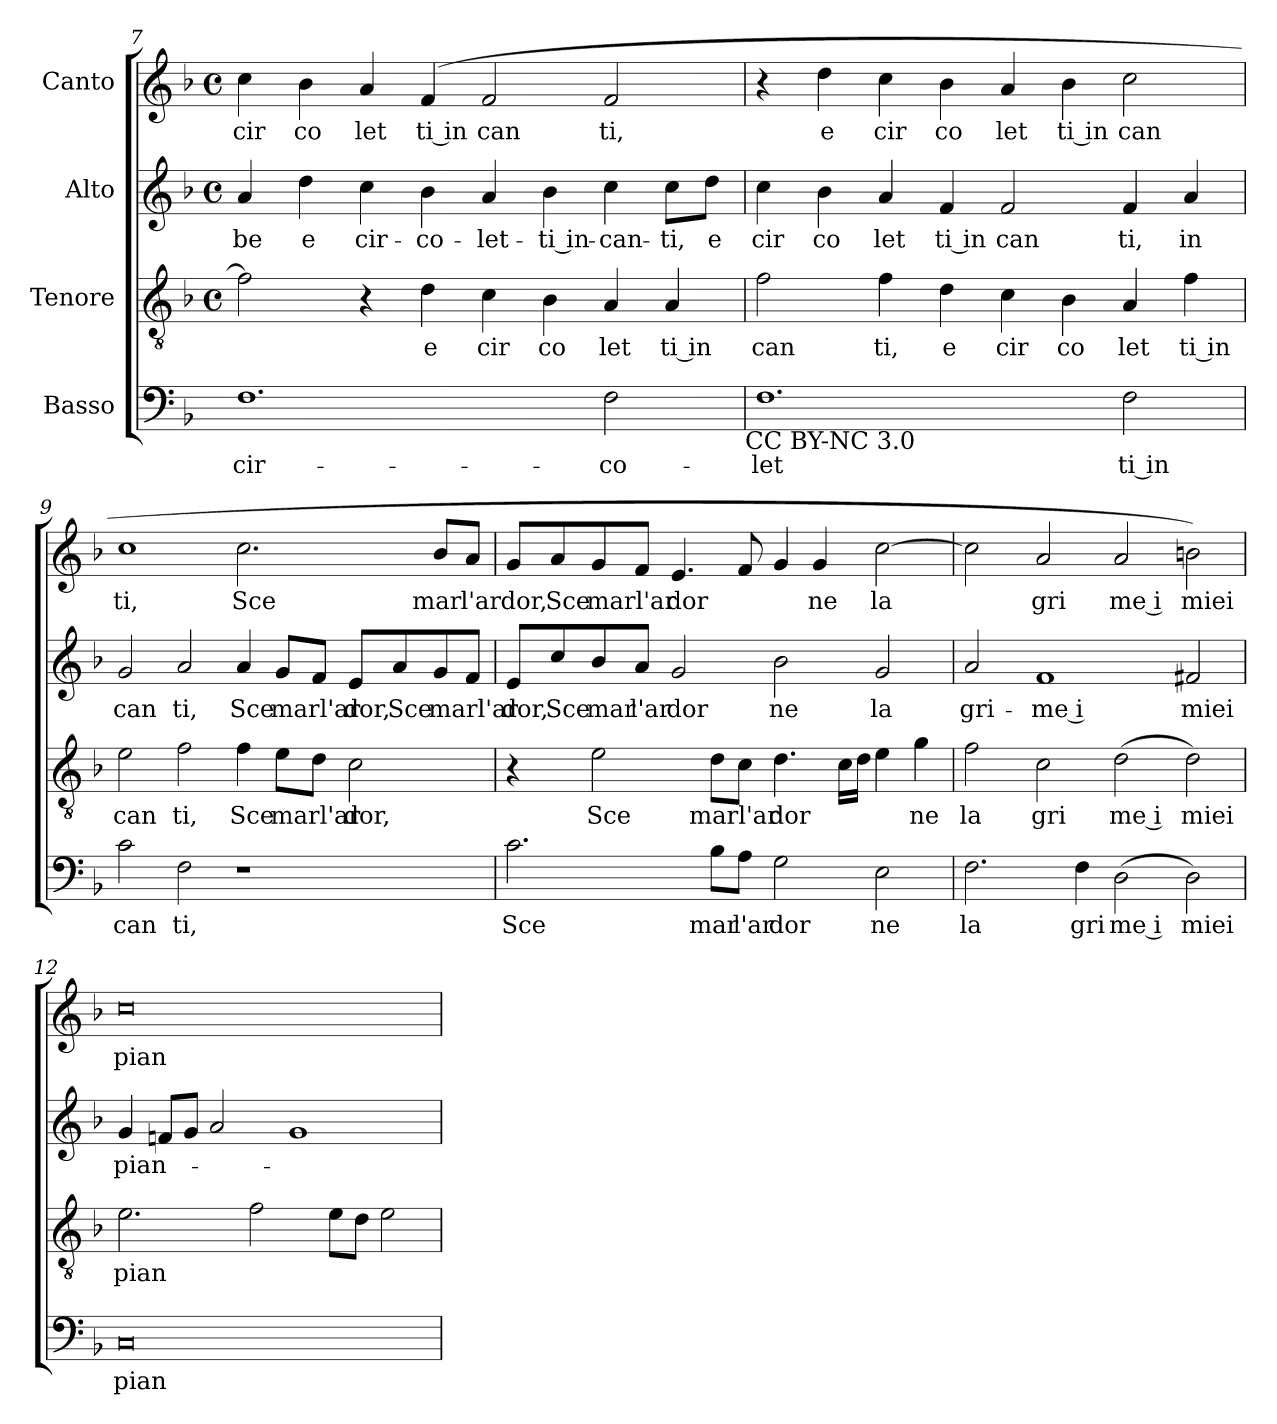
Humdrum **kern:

**kern	**text	**kern	**text	**kern	**text	**kern	**text
*part4	*part4	*part3	*part3	*part2	*part2	*part1	*part1
*staff4	*staff4	*staff3	*staff3	*staff2	*staff2	*staff1	*staff1
*I"Basso	*	*I"Tenore	*	*I"Alto	*	*I"Canto	*
*clefF4	*	*clefGv2	*	*clefG2	*	*clefG2	*
*k[b-]	*	*k[b-]	*	*k[b-]	*	*k[b-]	*
*F:	*	*F:	*	*F:	*	*F:	*
*	*	*M4/4	*	*M4/4	*	*M4/4	*
*	*	*met(c)	*	*met(c)	*	*met(c)	*
=7	=7	=7	=7	=7	=7	=7	=7
!	!LO:LY:b:cj	!	!	!	!LO:LY:b:cj	!	!LO:LY:b:cj
1.F	cir-	2f\]	.	4a/	-be	4cc\	cir
!	!	!	!	!	!LO:LY:b:cj	!	!LO:LY:b:cj
.	.	.	.	4dd\	e	4b-\	co
!	!	!	!	!	!LO:LY:b:cj	!	!LO:LY:b:cj
.	.	4r	.	4cc\	cir-	4a/	let
!	!	!	!LO:LY:b:cj	!	!LO:LY:b:cj	!	!LO:LY:b:rj
.	.	4d\	e	4b-\	-co-	(>4f/	ti in
!	!	!	!LO:LY:b:cj	!	!LO:LY:b:cj	!	!LO:LY:b:cj
.	.	4c\	cir	4a/	-let-	2f/	can
!	!	!	!LO:LY:b:cj	!	!LO:LY:b:rj	!	!
.	.	4B-\	co	4b-\	-ti in-	.	.
!	!LO:LY:b:cj	!	!LO:LY:b:cj	!	!LO:LY:b:cj	!	!LO:LY:b:cj
2F\	-co-	4A/	let	4cc\	-can-	2f/	ti,
!	!	!	!LO:LY:b:rj	!	!LO:LY:b:cj	!	!
.	.	4A/	ti in	8cc\L	-ti,	.	.
!	!	!	!	!	!LO:LY:b:cj	!	!
.	.	.	.	8dd\J	e	.	.
!LO:TX:b:t=CC BY-NC 3.0	!	!	!	!	!	!	!
!!LO:PB:g=z
=8	=8	=8	=8	=8	=8	=8	=8
!	!LO:LY:b:cj	!	!LO:LY:b:cj	!	!LO:LY:b:cj	!	!
1.F	-let	2f\	can	4cc\	cir	4r	.
!	!	!	!	!	!LO:LY:b:cj	!	!LO:LY:b:cj
.	.	.	.	4b-\	co	4dd\	e
!	!	!	!LO:LY:b:cj	!	!LO:LY:b:cj	!	!LO:LY:b:cj
.	.	4f\	ti,	4a/	let	4cc\	cir
!	!	!	!LO:LY:b:cj	!	!LO:LY:b:rj	!	!LO:LY:b:cj
.	.	4d\	e	4f/	ti in	4b-\	co
!	!	!	!LO:LY:b:cj	!	!LO:LY:b:cj	!	!LO:LY:b:cj
.	.	4c\	cir	2f/	can	4a/	let
!	!	!	!LO:LY:b:cj	!	!	!	!LO:LY:b:rj
.	.	4B-\	co	.	.	4b-\	ti in
!	!LO:LY:b:rj	!	!LO:LY:b:cj	!	!LO:LY:b:cj	!	!LO:LY:b:cj
2F\	ti in	4A/	let	4f/	ti,	2cc\	can
!	!	!	!LO:LY:b:rj	!	!LO:LY:b:cj	!	!
.	.	4f\	ti in	4a/	in	.	.
=9	=9	=9	=9	=9	=9	=9	=9
!	!LO:LY:b:cj	!	!LO:LY:b:cj	!	!LO:LY:b:cj	!	!LO:LY:b:cj
2c\	can	2e\	can	2g/	can	1cc	ti,
!	!LO:LY:b:cj	!	!LO:LY:b:cj	!	!LO:LY:b:cj	!	!
2F\	ti,	2f\	ti,	2a/	ti,	.	.
!	!	!	!LO:LY:b:cj	!	!LO:LY:b:cj	!	!LO:LY:b:cj
1r	.	4f\	Sce	4a/	Sce	2.cc\	Sce
!	!	!	!LO:LY:b:cj	!	!LO:LY:b:cj	!	!
.	.	8e\L	marl'ar	8g/L	marl'ar	.	.
.	.	8d\J	.	8f/J	.	.	.
!	!	!	!LO:LY:b:cj	!	!LO:LY:b:cj	!	!
.	.	2c\	dor,	8e/L	dor,	.	.
!	!	!	!	!	!LO:LY:b:cj	!	!
.	.	.	.	8a/	Sce	.	.
!	!	!	!	!	!LO:LY:b:cj	!	!LO:LY:b:cj
.	.	.	.	8g/	marl'ar	8b-/L	mar
!	!	!	!	!	!	!	!LO:LY:b:cj
.	.	.	.	8f/J	.	8a/J	l'ar
=10	=10	=10	=10	=10	=10	=10	=10
!	!LO:LY:b:cj	!	!	!	!LO:LY:b:cj	!	!LO:LY:b:cj
2.c\	Sce	4r	.	8e/L	dor,	8g/L	dor,
!	!	!	!	!	!LO:LY:b:cj	!	!LO:LY:b:cj
.	.	.	.	8cc/	Sce	8a/	Sce
!	!	!	!LO:LY:b:cj	!	!LO:LY:b:cj	!	!LO:LY:b:cj
.	.	2e\	Sce	8b-/	mar	8g/	marl'ar
!	!	!	!	!	!LO:LY:b:cj	!	!
.	.	.	.	8a/J	l'ar	8f/J	.
!	!	!	!	!	!LO:LY:b:cj	!	!LO:LY:b
.	.	.	.	2g/	dor	4.e/	dor
!	!LO:LY:b:cj	!	!LO:LY:b:cj	!	!	!	!
8B-\L	mar	8d\L	marl'ar	.	.	.	.
!	!LO:LY:b:cj	!	!	!	!	!	!
8A\J	l'ar	8c\J	.	.	.	8f/	.
!	!LO:LY:b:cj	!	!LO:LY:b	!	!LO:LY:b:cj	!	!
2G\	dor	4.d\	dor	2b-\	ne	4g/	.
!	!	!	!	!	!	!	!LO:LY:b:cj
.	.	.	.	.	.	4g/	ne
.	.	16c\L	.	.	.	.	.
.	.	16d\J	.	.	.	.	.
!	!LO:LY:b:cj	!	!	!	!LO:LY:b:cj	!	!LO:LY:b:cj
2E\	ne	4e\	.	2g/	la	[<2cc\	la
!	!	!	!LO:LY:b:cj	!	!	!	!
.	.	4g\	ne	.	.	.	.
!!LO:LB:g=z
=11	=11	=11	=11	=11	=11	=11	=11
!	!LO:LY:b:cj	!	!LO:LY:b:cj	!	!LO:LY:b:cj	!	!
*	*	*	*	*	*	*^	*
2.F\	la	2f\	la	2a/	gri-	2cc\]	16ryy	.
.	.	.	.	.	.	.	1ryy	.
!	!	!	!LO:LY:b:cj	!	!LO:LY:b:cj	!	!	!LO:LY:b:cj
.	.	2c\	gri	1f	-me i	2a/	.	gri
!	!LO:LY:b:cj	!	!	!	!	!	!	!
4F\	gri	.	.	.	.	.	.	.
!	!LO:LY:b:cj	!	!LO:LY:b:cj	!	!	!	!	!LO:LY:b:cj
(<2D\	me i	(<2d\	me i	.	.	2a/	.	me i
.	.	.	.	.	.	.	2...ryy	.
!	!LO:LY:b:cj	!	!LO:LY:b:cj	!	!LO:LY:b:cj	!	!	!LO:LY:b:cj
2D\)	miei	2d\)	miei	2f#X/	miei	2bn\)	.	miei
=12	=12	=12	=12	=12	=12	=12	=12	=12
!	!LO:LY:b:cj	!	!LO:LY:b	!	!LO:LY:b	!	!	!LO:LY:b:cj
*	*	*	*	*	*	*v	*v	*
0C	pian	2.e\	pian	4g/	pian-	0cc	pian
.	.	.	.	8fn/L	.	.	.
.	.	.	.	8g/J	.	.	.
.	.	.	.	2a/	.	.	.
.	.	2f\	.	.	.	.	.
.	.	.	.	1g	.	.	.
.	.	8e\L	.	.	.	.	.
.	.	8d\J	.	.	.	.	.
.	.	2e\	.	.	.	.	.
=	=	=	=	=	=	=	=
*-	*-	*-	*-	*-	*-	*-	*-
